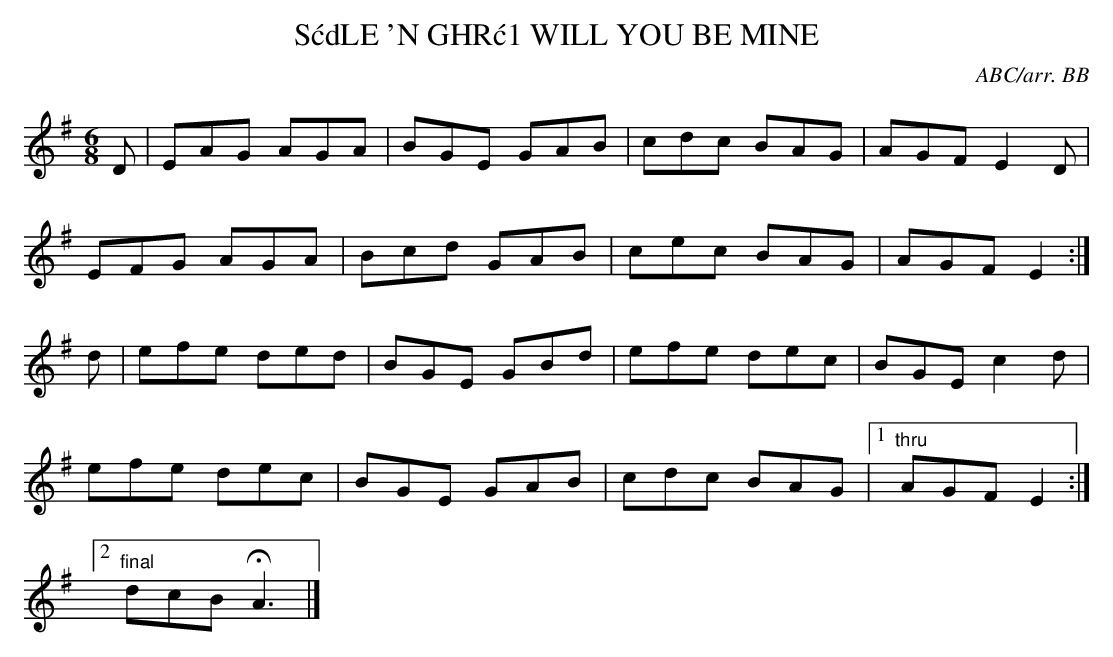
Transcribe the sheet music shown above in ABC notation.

X:1
T:S\'cdLE 'N GHR\'c1 WILL YOU BE MINE
C:ABC/arr. BB
(tr. Sheila [My] Love).
I repeated the first part (with a few different notes)
to make it 16/16.
M:6/8
L:1/8
K:Ador
D|EAG AGA|BGE GAB|cdc BAG|AGF E2D|
EFG AGA|Bcd GAB|cec BAG|AGF E2 :|
d|efe ded|BGE GBd|efe dec|BGE c2d|
efe dec|BGE GAB|cdc BAG|1 "thru"AGF E2 :|
[2 "final"dcB HA3|]
